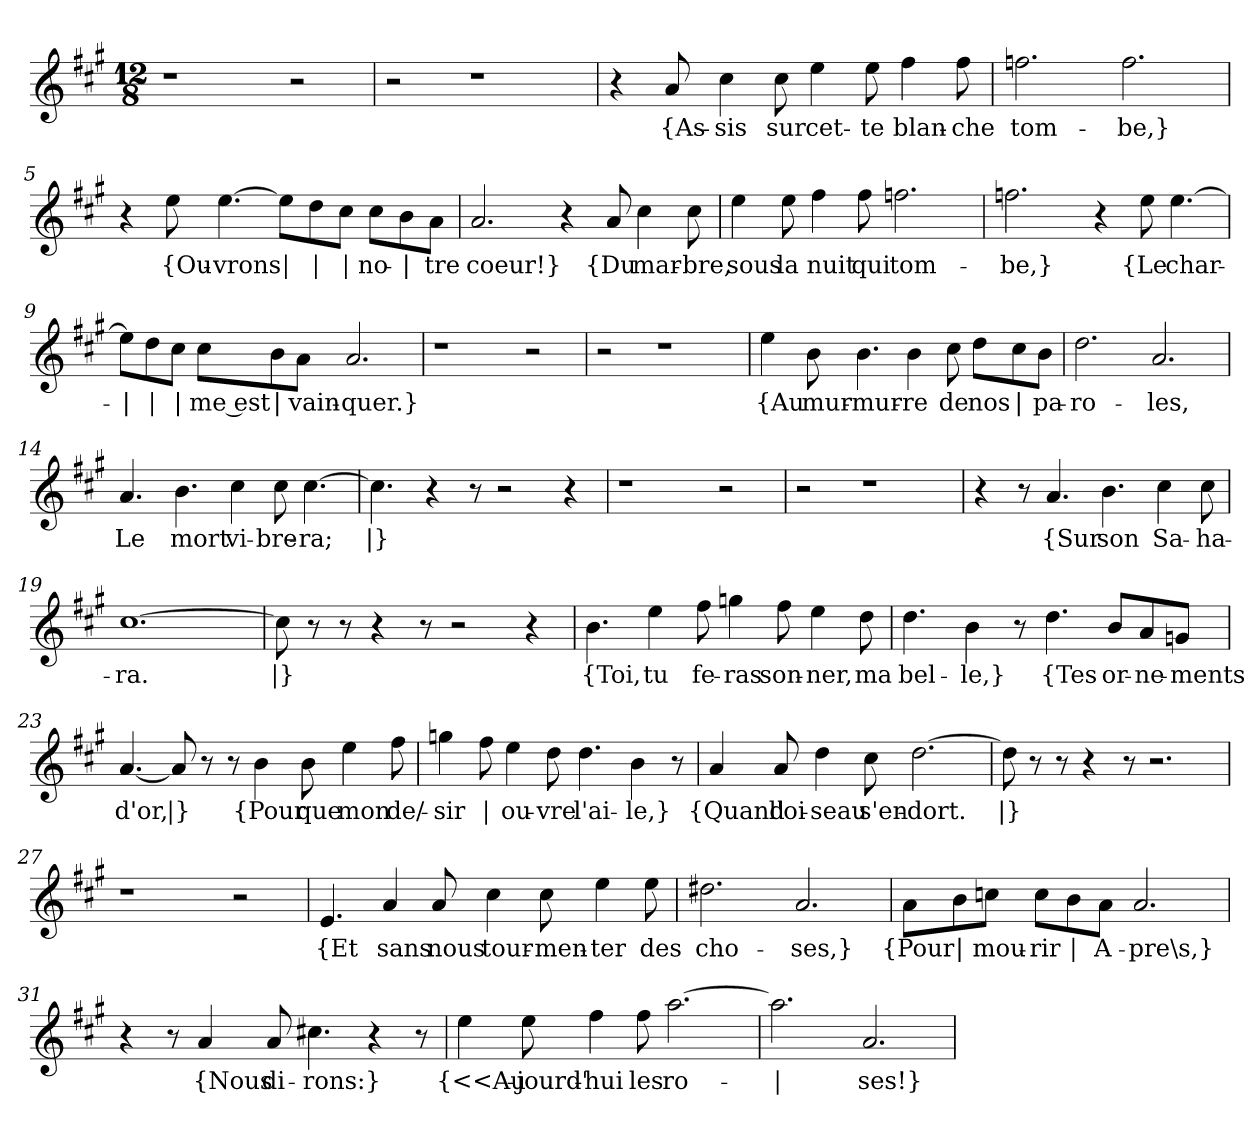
**kern	**text
*part1	*part1
*staff1	*staff1
*clefG2	*
*k[f#c#g#]	*
*M12/8	*
=1	=1
1r	.
2r	.
=2	=2
2r	.
1r	.
=3	=3
4r	.
!	!LO:LY:b
8a/	{As-
!	!LO:LY:b
4cc#\	-sis
!	!LO:LY:b
8cc#\	sur
!	!LO:LY:b
4ee\	cet-
!	!LO:LY:b
8ee\	-te
!	!LO:LY:b
4ff#\	blan-
!	!LO:LY:b
8ff#\	-che
=4	=4
!	!LO:LY:b
2.ffn\	tom-
!	!LO:LY:b
2.ff\	-be,}
=5	=5
4r	.
!	!LO:LY:b
8ee\	{Ou-
!	!LO:LY:b
[4.ee\	-vrons
!	!LO:LY:b
8ee\L]	|
!	!LO:LY:b
8dd\	|
!	!LO:LY:b
8cc#\J	|
!	!LO:LY:b
8cc#\L	no-
!	!LO:LY:b
8b\	|
!	!LO:LY:b
8a\J	-tre
!!LO:LB:g=z
=6	=6
!	!LO:LY:b
2.a/	coeur!}
4r	.
!	!LO:LY:b
8a/	{Du
!	!LO:LY:b
4cc#\	mar-
!	!LO:LY:b
8cc#\	-bre,
=7	=7
!	!LO:LY:b
4ee\	sous
!	!LO:LY:b
8ee\	la
!	!LO:LY:b
4ff#\	nuit
!	!LO:LY:b
8ff#\	qui
!	!LO:LY:b
2.ffn\	tom-
=8	=8
!	!LO:LY:b
2.ffn\	-be,}
4r	.
!	!LO:LY:b
8ee\	{Le
!	!LO:LY:b
[4.ee\	char-
=9	=9
!	!LO:LY:b
8ee\L]	|
!	!LO:LY:b
8dd\	|
!	!LO:LY:b
8cc#\J	|
!	!LO:LY:b
8cc#\L	-me est
!	!LO:LY:b
8b\	|
!	!LO:LY:b
8a\J	vain-
!	!LO:LY:b
2.a/	-quer.}
!!LO:LB:g=z
=10	=10
1r	.
2r	.
=11	=11
2r	.
1r	.
=12	=12
!	!LO:LY:b
4ee\	{Au
!	!LO:LY:b
8b\	mur-
!	!LO:LY:b
4.b\	-mur-
!	!LO:LY:b
4b\	-re
!	!LO:LY:b
8cc#\	de
!	!LO:LY:b
8dd\L	nos
!	!LO:LY:b
8cc#\	|
!	!LO:LY:b
8b\J	pa-
=13	=13
!	!LO:LY:b
2.dd\	-ro-
!	!LO:LY:b
2.a/	-les,
=14	=14
!	!LO:LY:b
4.a/	Le
!	!LO:LY:b
4.b\	mort
!	!LO:LY:b
4cc#\	vi-
!	!LO:LY:b
8cc#\	-bre-
!	!LO:LY:b
[4.cc#\	-ra;
=15	=15
!	!LO:LY:b
4.cc#\]	|}
4r	.
8r	.
2r	.
4r	.
!!LO:LB:g=z
=16	=16
1r	.
2r	.
=17	=17
2r	.
1r	.
=18	=18
4r	.
8r	.
!	!LO:LY:b
4.a/	{Sur
!	!LO:LY:b
4.b\	son
!	!LO:LY:b
4cc#\	Sa-
!	!LO:LY:b
8cc#\	-ha-
=19	=19
!	!LO:LY:b
[1.cc#	-ra.
=20	=20
!	!LO:LY:b
8cc#\]	|}
8r	.
8r	.
4r	.
8r	.
2r	.
4r	.
=21	=21
!	!LO:LY:b
4.b\	{Toi,
!	!LO:LY:b
4ee\	tu
!	!LO:LY:b
8ff#\	fe-
!	!LO:LY:b
4ggn\	-ras
!	!LO:LY:b
8ff#\	son-
!	!LO:LY:b
4ee\	-ner,
!	!LO:LY:b
8dd\	ma
!!LO:LB:g=z
=22	=22
!	!LO:LY:b
4.dd\	bel-
!	!LO:LY:b
4b\	-le,}
8r	.
!	!LO:LY:b
4.dd\	{Tes
!	!LO:LY:b
8b/L	or-
!	!LO:LY:b
8a/	-ne-
!	!LO:LY:b
8gn/J	-ments
=23	=23
!	!LO:LY:b
[4.a/	d'or,
!	!LO:LY:b
8a/]	|}
8r	.
8r	.
!	!LO:LY:b
4b\	{Pour
!	!LO:LY:b
8b\	que
!	!LO:LY:b
4ee\	mon
!	!LO:LY:b
8ff#\	de/-
=24	=24
!	!LO:LY:b
4ggn\	-sir
!	!LO:LY:b
8ff#\	|
!	!LO:LY:b
4ee\	ou-
!	!LO:LY:b
8dd\	-vre
!	!LO:LY:b
4.dd\	l'ai-
!	!LO:LY:b
4b\	-le,}
8r	.
!!LO:LB:g=z
=25	=25
!	!LO:LY:b
4a/	{Quand
!	!LO:LY:b
8a/	l'oi-
!	!LO:LY:b
4dd\	-seau
!	!LO:LY:b
8cc#\	s'en-
!	!LO:LY:b
[2.dd\	-dort.
=26	=26
!	!LO:LY:b
8dd\]	|}
8r	.
8r	.
4r	.
8r	.
2.r	.
=27	=27
1r	.
2r	.
=28	=28
!	!LO:LY:b
4.e/	{Et
!	!LO:LY:b
4a/	sans
!	!LO:LY:b
8a/	nous
!	!LO:LY:b
4cc#\	tour-
!	!LO:LY:b
8cc#\	-men-
!	!LO:LY:b
4ee\	-ter
!	!LO:LY:b
8ee\	des
!!LO:LB:g=z
=29	=29
!	!LO:LY:b
2.dd#X\	cho-
!	!LO:LY:b
2.a/	-ses,}
=30	=30
!	!LO:LY:b
8a\L	{Pour
!	!LO:LY:b
8b\	|
!	!LO:LY:b
8ccn\J	mou-
!	!LO:LY:b
8cc\L	-rir
!	!LO:LY:b
8b\	|
!	!LO:LY:b
8a\J	A-
!	!LO:LY:b
2.a/	-pre\s,}
=31	=31
4r	.
8r	.
!	!LO:LY:b
4a/	{Nous
!	!LO:LY:b
8a/	di-
!	!LO:LY:b
4.cc#X\	-rons:}
4r	.
8r	.
!!LO:LB:g=z
=32	=32
!	!LO:LY:b
4ee\	{<<Au-
!	!LO:LY:b
8ee\	-jourd'-
!	!LO:LY:b
4ff#\	-hui
!	!LO:LY:b
8ff#\	les
!	!LO:LY:b
[2.aa\	ro-
=33	=33
!	!LO:LY:b
2.aa\]	|
!	!LO:LY:b
2.a/	-ses!}
=	=
*-	*-
